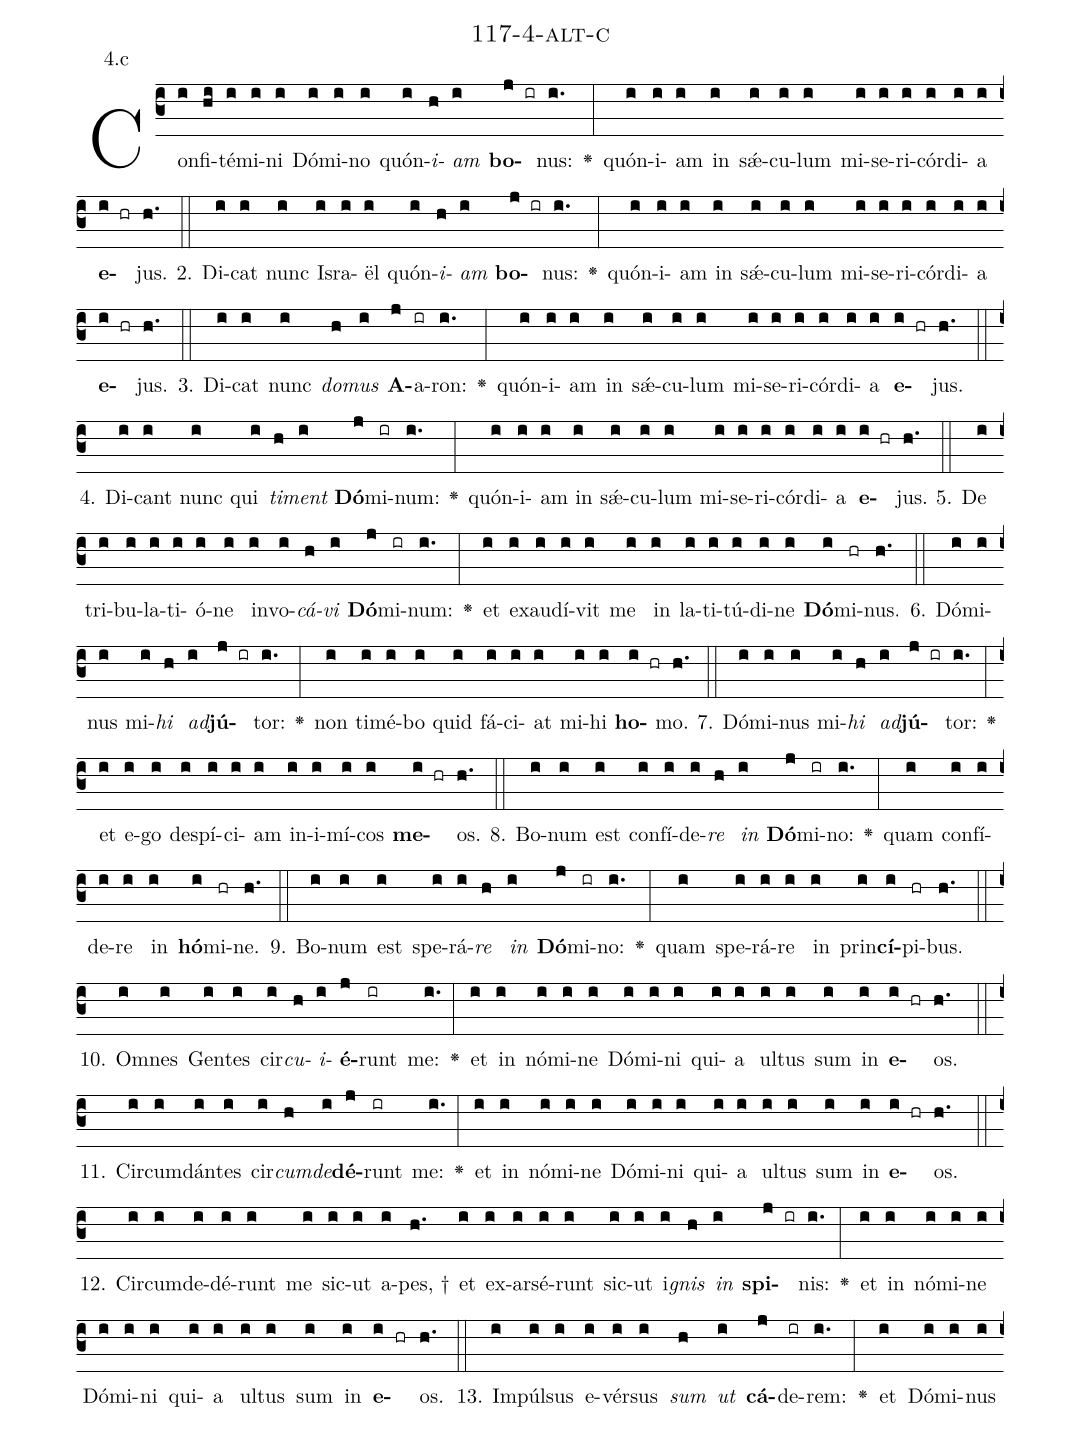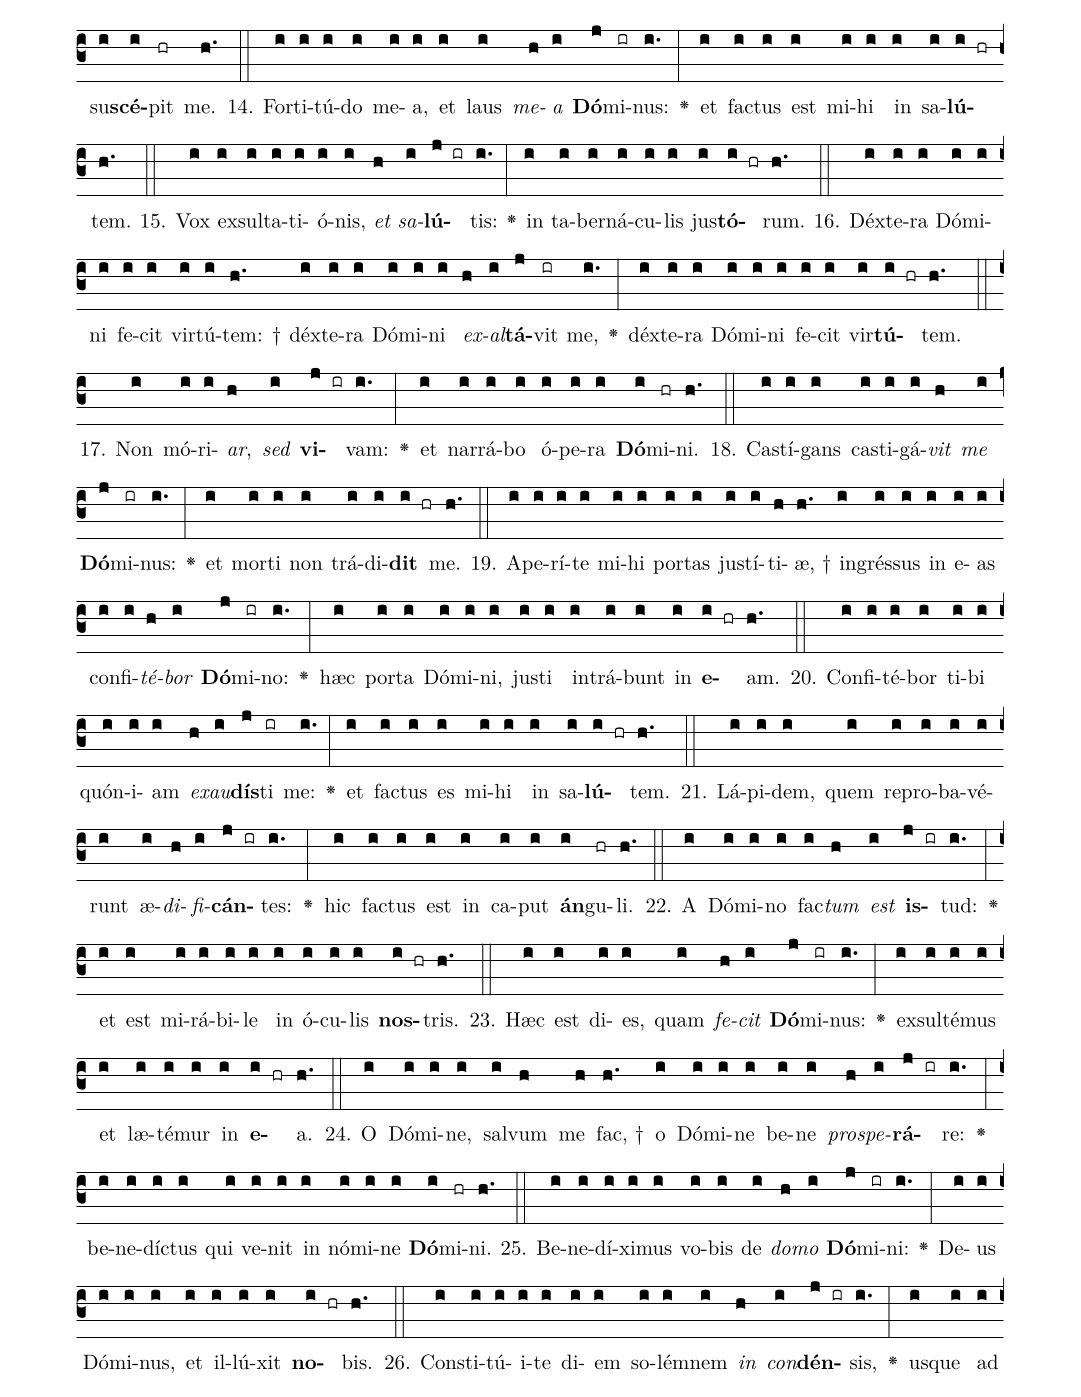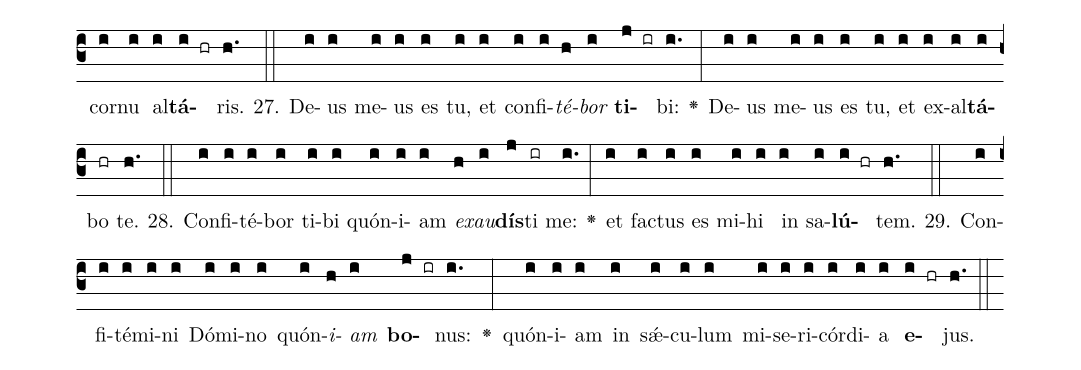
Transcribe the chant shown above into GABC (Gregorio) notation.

name: 117-4-alt-c;
annotation: 4.c;
%%
(c3)Con(i)fi(hi)té(i)mi(i)ni(i) Dó(i)mi(i)no(i) quón(i)<i>i</i>(h)<i>am</i>(i) <b>bo</b>(j ir)nus:(i.) <v>\greheightstar</v>(:) quón(i)i(i)am(i) in(i) sǽ(i)cu(i)lum(i) mi(i)se(i)ri(i)cór(i)di(i)a(i) <b>e</b>(i hr)jus.(h.) (::)
2. Di(i)cat(i) nunc(i) Is(i)ra(i)ël(i) quón(i)<i>i</i>(h)<i>am</i>(i) <b>bo</b>(j ir)nus:(i.) <v>\greheightstar</v>(:) quón(i)i(i)am(i) in(i) sǽ(i)cu(i)lum(i) mi(i)se(i)ri(i)cór(i)di(i)a(i) <b>e</b>(i hr)jus.(h.) (::)
3. Di(i)cat(i) nunc(i) <i>do</i>(h)<i>mus</i>(i) <b>A</b>(j)a(ir)ron:(i.) <v>\greheightstar</v>(:) quón(i)i(i)am(i) in(i) sǽ(i)cu(i)lum(i) mi(i)se(i)ri(i)cór(i)di(i)a(i) <b>e</b>(i hr)jus.(h.) (::)
4. Di(i)cant(i) nunc(i) qui(i) <i>ti</i>(h)<i>ment</i>(i) <b>Dó</b>(j)mi(ir)num:(i.) <v>\greheightstar</v>(:) quón(i)i(i)am(i) in(i) sǽ(i)cu(i)lum(i) mi(i)se(i)ri(i)cór(i)di(i)a(i) <b>e</b>(i hr)jus.(h.) (::)
5. De(i) tri(i)bu(i)la(i)ti(i)ó(i)ne(i) in(i)vo(i)<i>cá</i>(h)<i>vi</i>(i) <b>Dó</b>(j)mi(ir)num:(i.) <v>\greheightstar</v>(:) et(i) ex(i)au(i)dí(i)vit(i) me(i) in(i) la(i)ti(i)tú(i)di(i)ne(i) <b>Dó</b>(i)mi(hr)nus.(h.) (::)
6. Dó(i)mi(i)nus(i) mi(i)<i>hi</i>(h) <i>ad</i>(i)<b>jú</b>(j ir)tor:(i.) <v>\greheightstar</v>(:) non(i) ti(i)mé(i)bo(i) quid(i) fá(i)ci(i)at(i) mi(i)hi(i) <b>ho</b>(i hr)mo.(h.) (::)
7. Dó(i)mi(i)nus(i) mi(i)<i>hi</i>(h) <i>ad</i>(i)<b>jú</b>(j ir)tor:(i.) <v>\greheightstar</v>(:) et(i) e(i)go(i) de(i)spí(i)ci(i)am(i) in(i)i(i)mí(i)cos(i) <b>me</b>(i hr)os.(h.) (::)
8. Bo(i)num(i) est(i) con(i)fí(i)de(i)<i>re</i>(h) <i>in</i>(i) <b>Dó</b>(j)mi(ir)no:(i.) <v>\greheightstar</v>(:) quam(i) con(i)fí(i)de(i)re(i) in(i) <b>hó</b>(i)mi(hr)ne.(h.) (::)
9. Bo(i)num(i) est(i) spe(i)rá(i)<i>re</i>(h) <i>in</i>(i) <b>Dó</b>(j)mi(ir)no:(i.) <v>\greheightstar</v>(:) quam(i) spe(i)rá(i)re(i) in(i) prin(i)<b>cí</b>(i)pi(hr)bus.(h.) (::)
10. Om(i)nes(i) Gen(i)tes(i) cir(i)<i>cu</i>(h)<i>i</i>(i)<b>é</b>(j)runt(ir) me:(i.) <v>\greheightstar</v>(:) et(i) in(i) nó(i)mi(i)ne(i) Dó(i)mi(i)ni(i) qui(i)a(i) ul(i)tus(i) sum(i) in(i) <b>e</b>(i hr)os.(h.) (::)
11. Cir(i)cum(i)dán(i)tes(i) cir(i)<i>cum</i>(h)<i>de</i>(i)<b>dé</b>(j)runt(ir) me:(i.) <v>\greheightstar</v>(:) et(i) in(i) nó(i)mi(i)ne(i) Dó(i)mi(i)ni(i) qui(i)a(i) ul(i)tus(i) sum(i) in(i) <b>e</b>(i hr)os.(h.) (::)
12. Cir(i)cum(i)de(i)dé(i)runt(i) me(i) sic(i)ut(i) a(i)pes, †(h.) et(i) ex(i)ar(i)sé(i)runt(i) sic(i)ut(i) i(i)<i>gnis</i>(h) <i>in</i>(i) <b>spi</b>(j ir)nis:(i.) <v>\greheightstar</v>(:) et(i) in(i) nó(i)mi(i)ne(i) Dó(i)mi(i)ni(i) qui(i)a(i) ul(i)tus(i) sum(i) in(i) <b>e</b>(i hr)os.(h.) (::)
13. Im(i)púl(i)sus(i) e(i)vér(i)sus(i) <i>sum</i>(h) <i>ut</i>(i) <b>cá</b>(j)de(ir)rem:(i.) <v>\greheightstar</v>(:) et(i) Dó(i)mi(i)nus(i) su(i)<b>scé</b>(i)pit(hr) me.(h.) (::)
14. For(i)ti(i)tú(i)do(i) me(i)a,(i) et(i) laus(i) <i>me</i>(h)<i>a</i>(i) <b>Dó</b>(j)mi(ir)nus:(i.) <v>\greheightstar</v>(:) et(i) fac(i)tus(i) est(i) mi(i)hi(i) in(i) sa(i)<b>lú</b>(i hr)tem.(h.) (::)
15. Vox(i) ex(i)sul(i)ta(i)ti(i)ó(i)nis,(i) <i>et</i>(h) <i>sa</i>(i)<b>lú</b>(j ir)tis:(i.) <v>\greheightstar</v>(:) in(i) ta(i)ber(i)ná(i)cu(i)lis(i) jus(i)<b>tó</b>(i hr)rum.(h.) (::)
16. Déx(i)te(i)ra(i) Dó(i)mi(i)ni(i) fe(i)cit(i) vir(i)tú(i)tem: †(h.) déx(i)te(i)ra(i) Dó(i)mi(i)ni(i) <i>ex</i>(h)<i>al</i>(i)<b>tá</b>(j)vit(ir) me,(i.) <v>\greheightstar</v>(:) déx(i)te(i)ra(i) Dó(i)mi(i)ni(i) fe(i)cit(i) vir(i)<b>tú</b>(i hr)tem.(h.) (::)
17. Non(i) mó(i)ri(i)<i>ar</i>,(h) <i>sed</i>(i) <b>vi</b>(j ir)vam:(i.) <v>\greheightstar</v>(:) et(i) nar(i)rá(i)bo(i) ó(i)pe(i)ra(i) <b>Dó</b>(i)mi(hr)ni.(h.) (::)
18. Cas(i)tí(i)gans(i) cas(i)ti(i)gá(i)<i>vit</i>(h) <i>me</i>(i) <b>Dó</b>(j)mi(ir)nus:(i.) <v>\greheightstar</v>(:) et(i) mor(i)ti(i) non(i) trá(i)di(i)<b>dit</b>(i hr) me.(h.) (::)
19. A(i)pe(i)rí(i)te(i) mi(i)hi(i) por(i)tas(i) jus(i)tí(i)ti(h)æ, †(h.) in(i)grés(i)sus(i) in(i) e(i)as(i) con(i)fi(i)<i>té</i>(h)<i>bor</i>(i) <b>Dó</b>(j)mi(ir)no:(i.) <v>\greheightstar</v>(:) hæc(i) por(i)ta(i) Dó(i)mi(i)ni,(i) jus(i)ti(i) in(i)trá(i)bunt(i) in(i) <b>e</b>(i hr)am.(h.) (::)
20. Con(i)fi(i)té(i)bor(i) ti(i)bi(i) quón(i)i(i)am(i) <i>ex</i>(h)<i>au</i>(i)<b>dís</b>(j)ti(ir) me:(i.) <v>\greheightstar</v>(:) et(i) fac(i)tus(i) es(i) mi(i)hi(i) in(i) sa(i)<b>lú</b>(i hr)tem.(h.) (::)
21. Lá(i)pi(i)dem,(i) quem(i) re(i)pro(i)ba(i)vé(i)runt(i) æ(i)<i>di</i>(h)<i>fi</i>(i)<b>cán</b>(j ir)tes:(i.) <v>\greheightstar</v>(:) hic(i) fac(i)tus(i) est(i) in(i) ca(i)put(i) <b>án</b>(i)gu(hr)li.(h.) (::)
22. A(i) Dó(i)mi(i)no(i) fac(i)<i>tum</i>(h) <i>est</i>(i) <b>is</b>(j ir)tud:(i.) <v>\greheightstar</v>(:) et(i) est(i) mi(i)rá(i)bi(i)le(i) in(i) ó(i)cu(i)lis(i) <b>nos</b>(i hr)tris.(h.) (::)
23. Hæc(i) est(i) di(i)es,(i) quam(i) <i>fe</i>(h)<i>cit</i>(i) <b>Dó</b>(j)mi(ir)nus:(i.) <v>\greheightstar</v>(:) ex(i)sul(i)té(i)mus(i) et(i) læ(i)té(i)mur(i) in(i) <b>e</b>(i hr)a.(h.) (::)
24. O(i) Dó(i)mi(i)ne,(i) sal(i)vum(h) me(h) fac, †(h.) o(i) Dó(i)mi(i)ne(i) be(i)ne(i) <i>pro</i>(h)<i>spe</i>(i)<b>rá</b>(j ir)re:(i.) <v>\greheightstar</v>(:) be(i)ne(i)díc(i)tus(i) qui(i) ve(i)nit(i) in(i) nó(i)mi(i)ne(i) <b>Dó</b>(i)mi(hr)ni.(h.) (::)
25. Be(i)ne(i)dí(i)xi(i)mus(i) vo(i)bis(i) de(i) <i>do</i>(h)<i>mo</i>(i) <b>Dó</b>(j)mi(ir)ni:(i.) <v>\greheightstar</v>(:) De(i)us(i) Dó(i)mi(i)nus,(i) et(i) il(i)lú(i)xit(i) <b>no</b>(i hr)bis.(h.) (::)
26. Con(i)sti(i)tú(i)i(i)te(i) di(i)em(i) so(i)lém(i)nem(i) <i>in</i>(h) <i>con</i>(i)<b>dén</b>(j ir)sis,(i.) <v>\greheightstar</v>(:) us(i)que(i) ad(i) cor(i)nu(i) al(i)<b>tá</b>(i hr)ris.(h.) (::)
27. De(i)us(i) me(i)us(i) es(i) tu,(i) et(i) con(i)fi(i)<i>té</i>(h)<i>bor</i>(i) <b>ti</b>(j ir)bi:(i.) <v>\greheightstar</v>(:) De(i)us(i) me(i)us(i) es(i) tu,(i) et(i) ex(i)al(i)<b>tá</b>(i)bo(hr) te.(h.) (::)
28. Con(i)fi(i)té(i)bor(i) ti(i)bi(i) quón(i)i(i)am(i) <i>ex</i>(h)<i>au</i>(i)<b>dís</b>(j)ti(ir) me:(i.) <v>\greheightstar</v>(:) et(i) fac(i)tus(i) es(i) mi(i)hi(i) in(i) sa(i)<b>lú</b>(i hr)tem.(h.) (::)
29. Con(i)fi(i)té(i)mi(i)ni(i) Dó(i)mi(i)no(i) quón(i)<i>i</i>(h)<i>am</i>(i) <b>bo</b>(j ir)nus:(i.) <v>\greheightstar</v>(:) quón(i)i(i)am(i) in(i) sǽ(i)cu(i)lum(i) mi(i)se(i)ri(i)cór(i)di(i)a(i) <b>e</b>(i hr)jus.(h.) (::)
